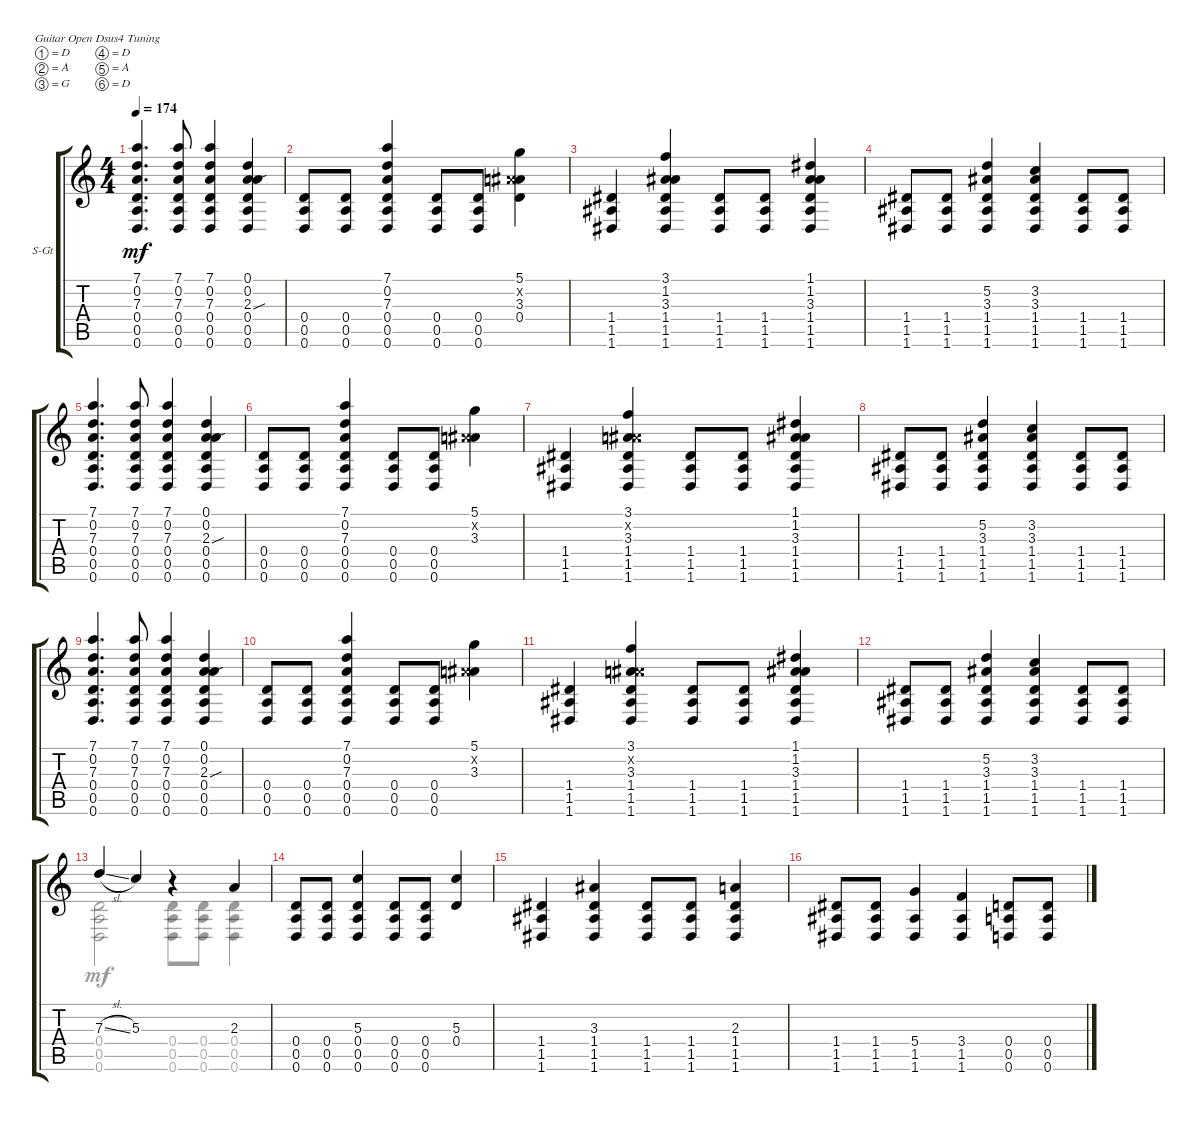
\defaultSystemsLayout 4
\bracketExtendMode groupsimilarinstruments
\firstSystemTrackNameOrientation horizontal
\otherSystemsTrackNameOrientation horizontal
\track ("Steel Guitar" "S-Gt") {instrument acousticguitarsteel}
\staff {score tabs}
\tuning (D4 A3 G3 D3 A2 D2)
\voice
\ts (4 4)
\tempo 174
\clef g2
\ks c
(0.6 0.5 0.4 7.3 0.2 7.1).4{d dy mf} (0.6 0.4 0.5 7.3 0.2 7.1).8 (0.6 0.5 0.4 7.1 0.2 7.3).4 (0.6 0.5 0.4 2.3{sou} 0.2 0.1).4 |
(0.6 0.4 0.5).8 (0.4 0.5 0.6).8 (0.6 0.5 0.4 7.3 7.1 0.2).4 (0.4 0.5 0.6).8 (0.6 0.5 0.4).8 (3.3 0.2{x} 5.1 0.4).4 |
(1.6 1.5 1.4).4 (3.3 1.2 3.1 1.6 1.5 1.4).4 (1.6 1.5 1.4).8 (1.4 1.5 1.6).8 (3.3 1.2 1.1 1.4 1.5 1.6).4 |
(1.6 1.5 1.4).8 (1.6 1.5 1.4).8 (1.6 1.5 1.4 3.3 5.2).4 (3.3 3.2 1.4 1.5 1.6).4 (1.6 1.5 1.4).8 (1.4 1.5 1.6).8 |
(0.6 0.5 0.4 7.3 0.2 7.1).4{d} (0.6 0.4 0.5 7.3 0.2 7.1).8 (0.6 0.5 0.4 7.1 0.2 7.3).4 (0.6 0.5 0.4 2.3{sou} 0.2 0.1).4 |
(0.6 0.4 0.5).8 (0.4 0.5 0.6).8 (0.6 0.5 0.4 7.3 7.1 0.2).4 (0.4 0.5 0.6).8 (0.6 0.5 0.4).8 (3.3 0.2{x} 5.1).4 |
(1.6 1.5 1.4).4 (3.3 0.2{x} 3.1 1.6 1.5 1.4).4 (1.6 1.5 1.4).8 (1.4 1.5 1.6).8 (3.3 1.2 1.1 1.4 1.5 1.6).4 |
(1.6 1.5 1.4).8 (1.6 1.5 1.4).8 (1.6 1.5 1.4 3.3 5.2).4 (3.3 3.2 1.4 1.5 1.6).4 (1.6 1.5 1.4).8 (1.4 1.5 1.6).8 |
(0.6 0.5 0.4 7.3 0.2 7.1).4{d} (0.6 0.4 0.5 7.3 0.2 7.1).8 (0.6 0.5 0.4 7.1 0.2 7.3).4 (0.6 0.5 0.4 2.3{sou} 0.2 0.1).4 |
(0.6 0.4 0.5).8 (0.4 0.5 0.6).8 (0.6 0.5 0.4 7.3 7.1 0.2).4 (0.4 0.5 0.6).8 (0.6 0.5 0.4).8 (3.3 0.2{x} 5.1).4 |
(1.6 1.5 1.4).4 (3.3 0.2{x} 3.1 1.6 1.5 1.4).4 (1.6 1.5 1.4).8 (1.4 1.5 1.6).8 (3.3 1.2 1.1 1.4 1.5 1.6).4 |
(1.6 1.5 1.4).8 (1.6 1.5 1.4).8 (1.6 1.5 1.4 3.3 5.2).4 (3.3 3.2 1.4 1.5 1.6).4 (1.6 1.5 1.4).8 (1.4 1.5 1.6).8 |
7.3{sl}.4 5.3.4 r.4 2.3.4 |
(0.4 0.5 0.6).8 (0.6 0.5 0.4).8 (5.3 0.4 0.5 0.6).4 (0.6 0.5 0.4).8 (0.4 0.5 0.6).8 (0.4 5.3).4 |
(1.6 1.5 1.4).4 (1.4 3.3 1.6 1.5).4 (1.6 1.5 1.4).8 (1.4 1.5 1.6).8 (1.4 2.3 1.5 1.6).4 |
(1.6 1.5 1.4).8 (1.4 1.5 1.6).8 (1.6 1.5 5.4).4 (3.4 1.5 1.6).4 (0.6 0.5 0.4).8 (0.4 0.5 0.6).8
\voice
\clef g2
\ottava regular
\simile none
\ks c
|
|
|
|
|
|
|
|
|
|
|
|
(0.6 0.5 0.4).2 (0.6 0.5 0.4).8 (0.4 0.5 0.6).8 (0.6 0.5 0.4).4 |
|
|
